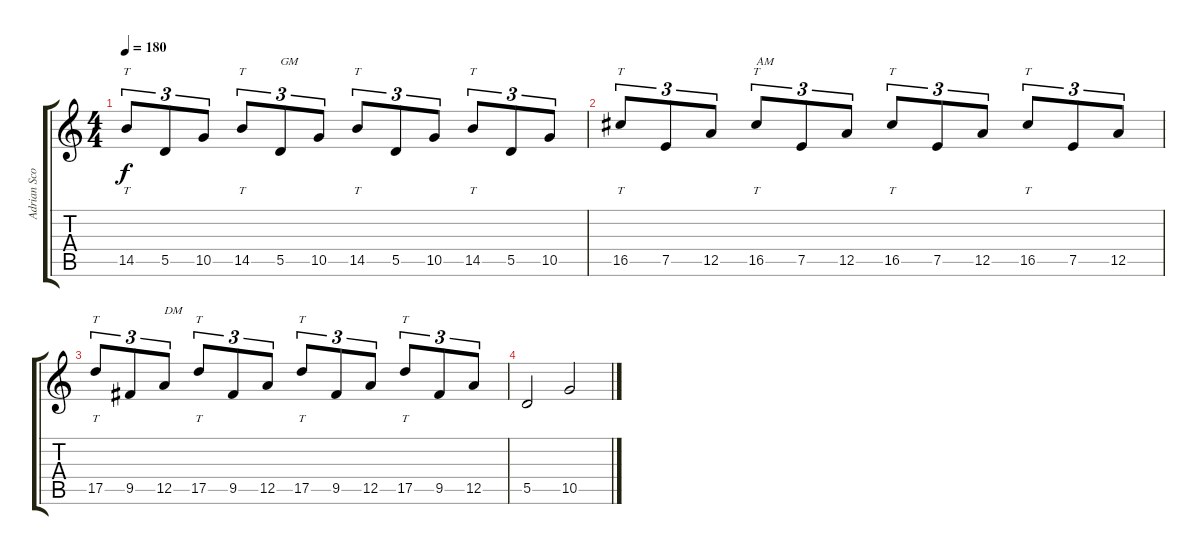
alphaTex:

\track ("Adrian Scoppettone 1" "Adrian Sco") {instrument distortionguitar}
\staff {score tabs}
\tuning (E4 B3 G3 D3 A2 E2) {hide}
\ts (4 4)
\tempo 180
\clef g2
\ks c
14.5.8{tt tu (3 2) dy f} 5.5.8{tu (3 2)} 10.5.8{tu (3 2)} 14.5.8{tt tu (3 2)} 5.5.8{tu (3 2) txt "GM"} 10.5.8{tu (3 2)} 14.5.8{tt tu (3 2)} 5.5.8{tu (3 2)} 10.5.8{tu (3 2)} 14.5.8{tt tu (3 2)} 5.5.8{tu (3 2)} 10.5.8{tu (3 2)} |
16.5.8{tt tu (3 2)} 7.5.8{tu (3 2)} 12.5.8{tu (3 2)} 16.5.8{tt tu (3 2) txt "AM"} 7.5.8{tu (3 2)} 12.5.8{tu (3 2)} 16.5.8{tt tu (3 2)} 7.5.8{tu (3 2)} 12.5.8{tu (3 2)} 16.5.8{tt tu (3 2)} 7.5.8{tu (3 2)} 12.5.8{tu (3 2)} |
17.5.8{tt tu (3 2)} 9.5.8{tu (3 2)} 12.5.8{tu (3 2) txt "DM"} 17.5.8{tt tu (3 2)} 9.5.8{tu (3 2)} 12.5.8{tu (3 2)} 17.5.8{tt tu (3 2)} 9.5.8{tu (3 2)} 12.5.8{tu (3 2)} 17.5.8{tt tu (3 2)} 9.5.8{tu (3 2)} 12.5.8{tu (3 2)} |
5.5.2 10.5.2
